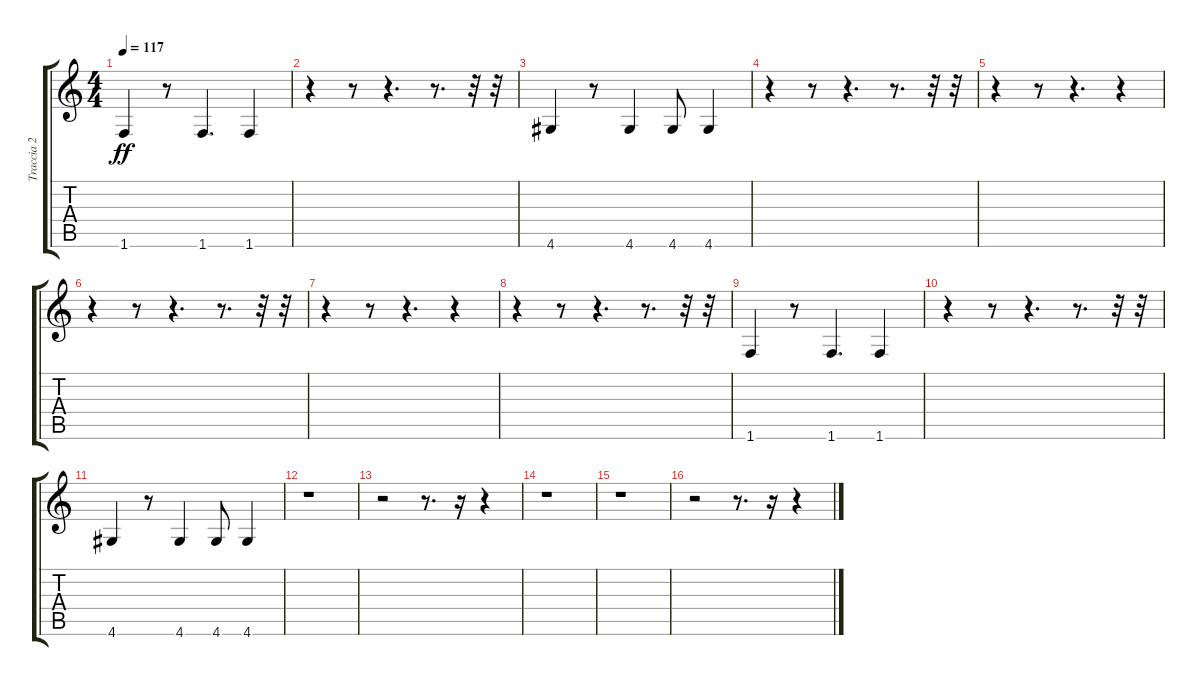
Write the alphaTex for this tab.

\track ("Traccia 2" "Traccia 2") {instrument fretlessbass}
\staff {score tabs}
\tuning (E4 B3 G3 D3 A2 E2) {hide}
\ts (4 4)
\tempo 117
\clef g2
\ks c
1.6.4{dy ff} r.8 1.6.4{d} 1.6.4 |
r.4 r.8 r.4{d} r.8{d} r.32 r.32 |
4.6.4 r.8 4.6.4 4.6.8 4.6.4 |
r.4 r.8 r.4{d} r.8{d} r.32 r.32 |
r.4 r.8 r.4{d} r.4 |
r.4 r.8 r.4{d} r.8{d} r.32 r.32 |
r.4 r.8 r.4{d} r.4 |
r.4 r.8 r.4{d} r.8{d} r.32 r.32 |
1.6.4 r.8 1.6.4{d} 1.6.4 |
r.4 r.8 r.4{d} r.8{d} r.32 r.32 |
4.6.4 r.8 4.6.4 4.6.8 4.6.4 |
r.1 |
r.2 r.8{d} r.16 r.4 |
r.1 |
r.1 |
r.2 r.8{d} r.16 r.4
